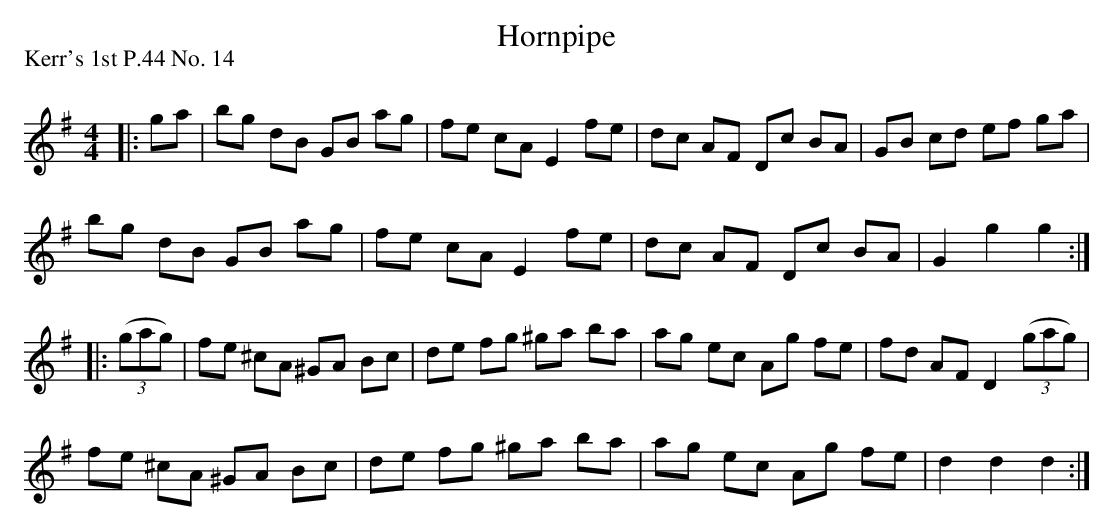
X:1
T: Hornpipe
P:Kerr's 1st P.44 No. 14
Q: 232
K:G
M:4/4
L:1/8
|:ga|bg dB GB ag|fe cA E2 fe|dc AF Dc BA|GB cd ef ga|
bg dB GB ag|fe cA E2 fe|dc AF Dc BA|G2g2 g2 :|
|:((3gag)|fe ^cA ^GA Bc|de fg ^ga ba|ag ec Ag fe|fd AF D2 ((3gag)|
fe ^cA ^GA Bc|de fg ^ga ba|ag ec Ag fe|d2 d2 d2:|
